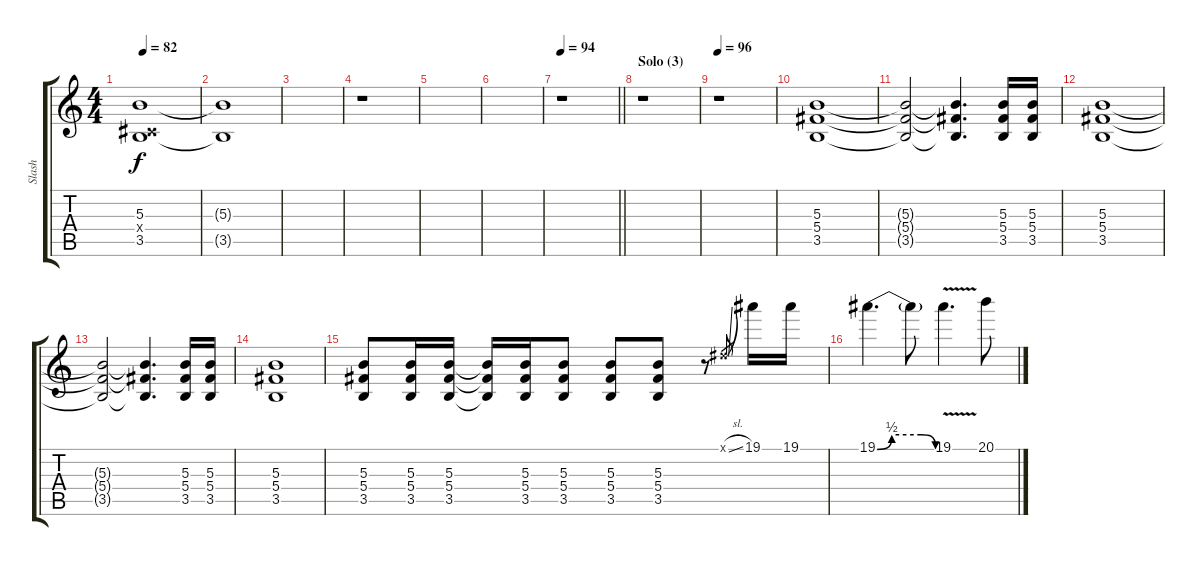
\track ("Slash " "Slash ") {instrument electricguitarjazz}
\staff {score tabs}
\tuning (Eb4 Bb3 Gb3 Db3 Ab2 Eb2) {hide}
\ts (4 4)
\tempo 82
\clef g2
\ks c
(5.3 0.4{x} 3.5).1{dy f} |
(5.3{t} 3.5{t}).1 |
|
r.1 |
|
|
\tempo 94
\barLineRight lightlight
r.1 |
\section ("" "Solo (3)")
r.1 |
\tempo 96
r.1{volume 14 balance 13 instrument distortionguitar} |
(5.3 5.4 3.5).1 |
(5.3{t} 5.4{t} 3.5{t}).2 (5.3{t} 5.4{t} 3.5{t}).4{d} (5.3 5.4 3.5).16 (5.3 5.4 3.5).16 |
(5.3 5.4 3.5).1 |
(5.3{t} 5.4{t} 3.5{t}).2 (5.3{t} 5.4{t} 3.5{t}).4{d} (5.3 5.4 3.5).16 (5.3 5.4 3.5).16 |
(5.3 5.4 3.5).1 |
(5.3 5.4 3.5).8 (5.3 5.4 3.5).16 (5.3 5.4 3.5).16 (5.3{t} 5.4{t} 3.5{t}).16 (5.3 5.4 3.5).16 (5.3 5.4 3.5).8 (5.3 5.4 3.5).8 (5.3 5.4 3.5).8 r.8 0.1{sl x}.8{gr} 19.1.16 19.1.16 |
19.1{be (custom 0 0 15 2 30 2 45 2 60 0)}.4{d} 19.1{t}.8 19.1{v}.4{d} 20.1.8
